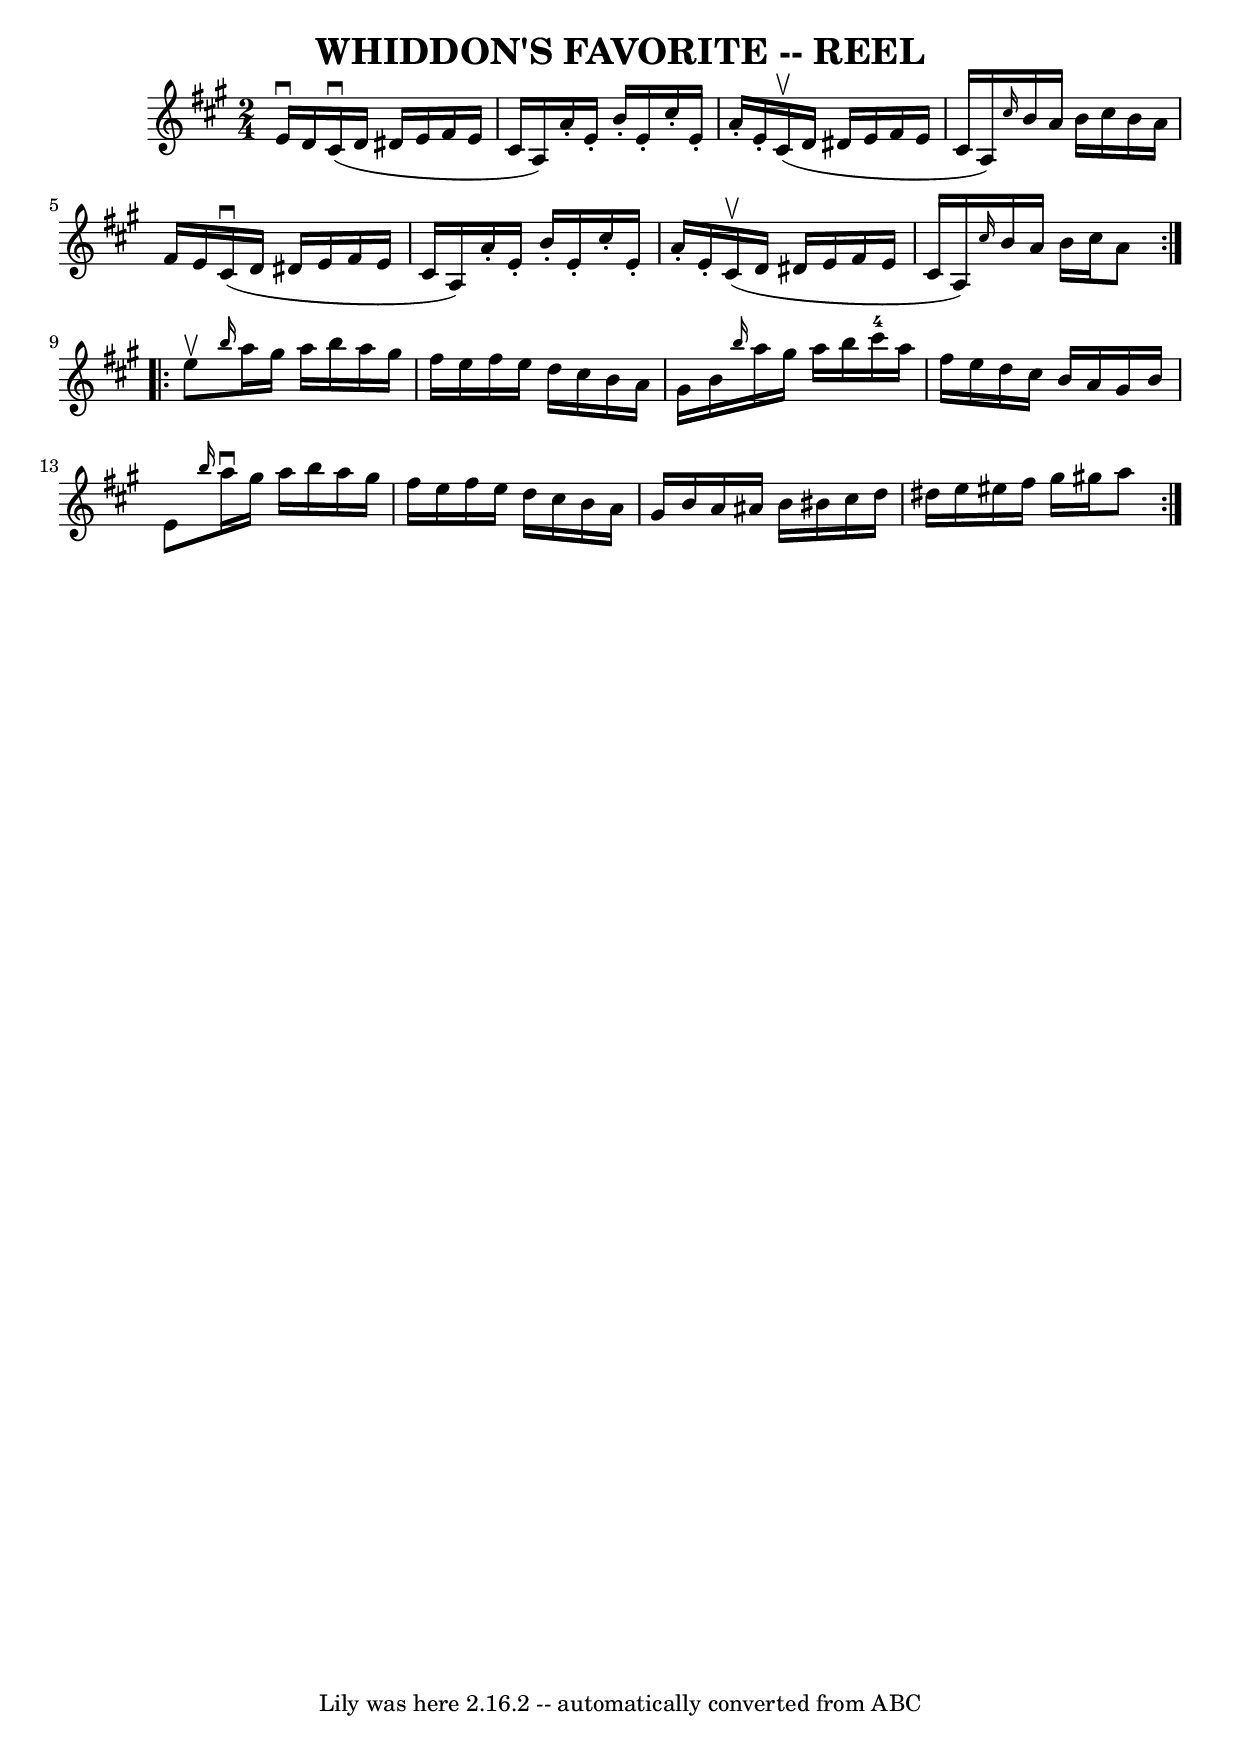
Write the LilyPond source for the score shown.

\version "2.16.2"
\include "Mammoth.ily"
\header {
  %% book = "Ryan's Mammoth Collection of Fiddle Tunes"
  crossRefNumber = "1"
  footnotes = ""
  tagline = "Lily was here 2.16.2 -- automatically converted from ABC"
  title = "WHIDDON'S FAVORITE -- REEL"

}
voicedefault =  {



  \repeat volta 2 {

    \time 2/4 
    \key a \major
    e'16^\downbow d'16    |
    cis'16 
    (^\downbow d'16 dis'16 e'16 fis'16 e'16 cis'16 a16)   
    |
    a'16 -. e'16 -. b'16 -. e'16 -. cis''16 -. e'16 -. a'16 -. e'16 -.   |
    cis'16 (^\upbow d'16 dis'16 e'16 fis'16  
    e'16 cis'16 a16)   |
    \grace { cis''16  
	   } b'16 a'16    
    b'16 cis''16 b'16 a'16 fis'16 e'16    |
    cis'16 
    (^\downbow d'16 dis'16 e'16 fis'16 e'16 cis'16 a16)   
    |
    a'16 -. e'16 -. b'16 -. e'16 -. cis''16 -. e'16 -. a'16 -. e'16 -.   |
    cis'16 (^\upbow d'16 dis'16 e'16 fis'16  
    e'16 cis'16 a16)   |
    \grace { cis''16  
	   } b'16 a'16    
    b'16 cis''16 a'8    
  }     
  \repeat volta 2 {
    e''8^\upbow   |
    
    \grace { b''16  
	   } a''16 gis''16 a''16 b''16 a''16 gis''16   
    fis''16 e''16    |
    fis''16 e''16 d''16 cis''16 b'16    
    a'16 gis'16 b'16    |
    \grace { b''16  
	   } a''16 gis''16    
    a''16 b''16 cis'''16-4 a''16 fis''16 e''16    |
    
    d''16 cis''16 b'16 a'16 gis'16 b'16 e'8    |
    
    \grace { b''16  
	   } a''16^\downbow gis''16 a''16 b''16 a''16    
    gis''16 fis''16 e''16    |
    fis''16 e''16 d''16 cis''16  
    b'16 a'16 gis'16 b'16    |
    a'16 ais'16 b'16 bis'16 
    cis''16 d''16 dis''16 e''16    |
    eis''16 fis''16    
    gis''16 gis''!16 a''8    
  }   

}

\score{
  <<

    \context Staff="default"
    {
      \voicedefault 
      
    }

  >>
  \layout {
    
  }
  \midi {
  }

}
